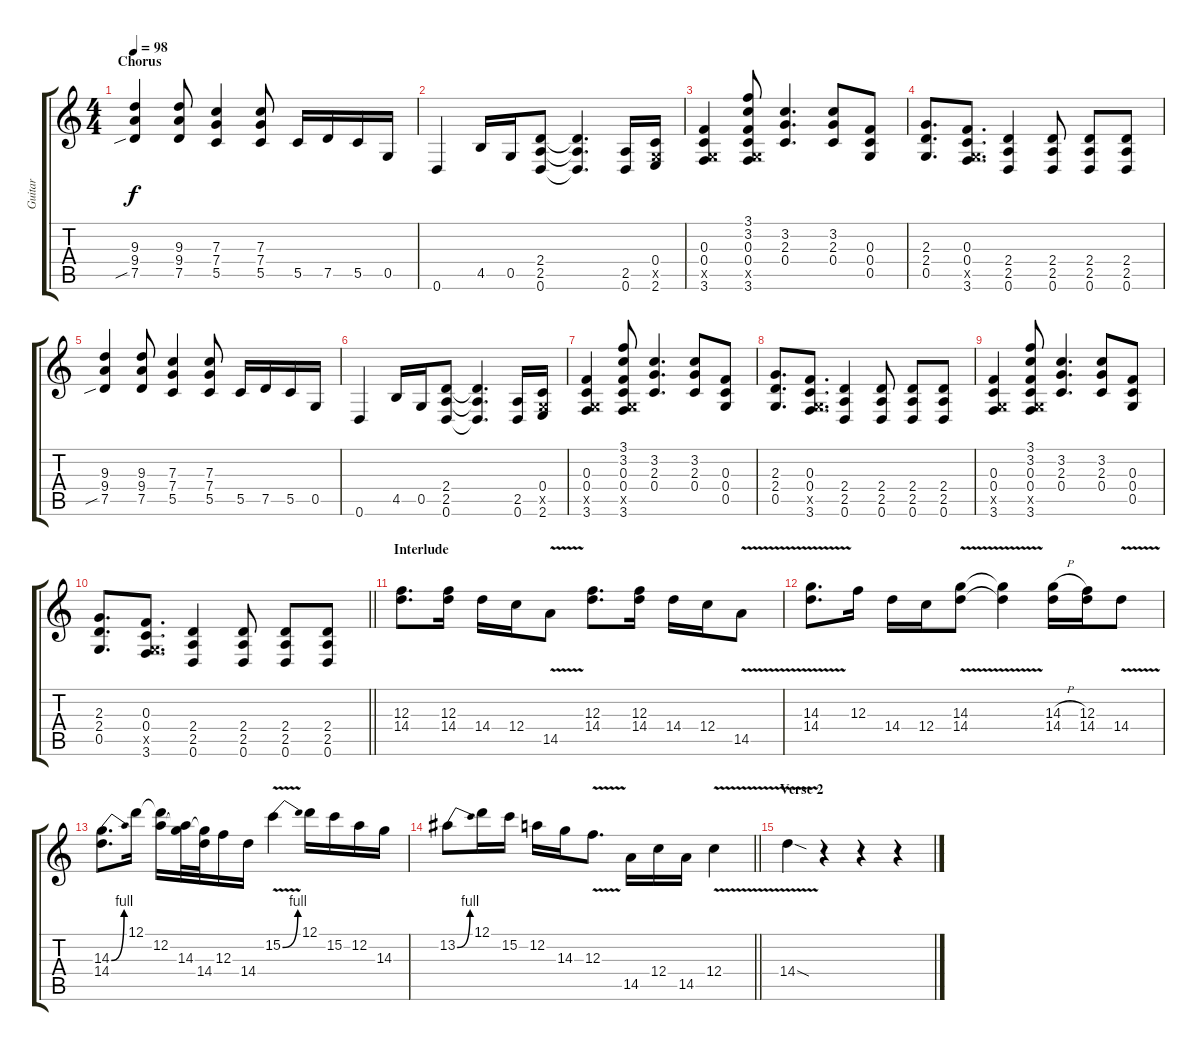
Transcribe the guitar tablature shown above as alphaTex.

\track ("Guitar" "Guitar") {instrument distortionguitar}
\staff {score tabs}
\tuning (D4 A3 F3 C3 G2 D2) {hide}
\ts (4 4)
\section ("" "Chorus")
\tempo 98
\clef g2
\ks c
(9.3 9.4 7.5{sib}).4{dy f} (9.3 9.4 7.5).8 (7.3 7.4 5.5).4 (7.3 7.4 5.5).8 5.5.16 7.5.16 5.5.16 0.5.16 |
0.6.4 4.5.16 0.5.16 (2.4 2.5 0.6).8 (2.4{t} 2.5{t} 0.6{t}).4{d} (2.5 0.6).16 (0.4 0.5{x} 2.6).16 |
(0.3 0.4 0.5{x} 3.6).4 (3.1 3.2 0.3 0.4 0.5{x} 3.6).8 (3.2 2.3 0.4).4{d} (3.2 2.3 0.4).8 (0.3 0.4 0.5).8 |
(2.3 2.4 0.5).8{d} (0.3 0.4 0.5{x} 3.6).8{d} (2.4 2.5 0.6).4 (2.4 2.5 0.6).8 (2.4 2.5 0.6).8 (2.4 2.5 0.6).8 |
(9.3 9.4 7.5{sib}).4 (9.3 9.4 7.5).8 (7.3 7.4 5.5).4 (7.3 7.4 5.5).8 5.5.16 7.5.16 5.5.16 0.5.16 |
0.6.4 4.5.16 0.5.16 (2.4 2.5 0.6).8 (2.4{t} 2.5{t} 0.6{t}).4{d} (2.5 0.6).16 (0.4 0.5{x} 2.6).16 |
(0.3 0.4 0.5{x} 3.6).4 (3.1 3.2 0.3 0.4 0.5{x} 3.6).8 (3.2 2.3 0.4).4{d} (3.2 2.3 0.4).8 (0.3 0.4 0.5).8 |
(2.3 2.4 0.5).8{d} (0.3 0.4 0.5{x} 3.6).8{d} (2.4 2.5 0.6).4 (2.4 2.5 0.6).8 (2.4 2.5 0.6).8 (2.4 2.5 0.6).8 |
(0.3 0.4 0.5{x} 3.6).4 (3.1 3.2 0.3 0.4 0.5{x} 3.6).8 (3.2 2.3 0.4).4{d} (3.2 2.3 0.4).8 (0.3 0.4 0.5).8 |
\barLineRight lightlight
(2.3 2.4 0.5).8{d} (0.3 0.4 0.5{x} 3.6).8{d} (2.4 2.5 0.6).4 (2.4 2.5 0.6).8 (2.4 2.5 0.6).8 (2.4 2.5 0.6).8 |
\section ("" "Interlude")
(12.3 14.4).8{d volume 12 instrument distortionguitar} (12.3 14.4).16 14.4.16 12.4.16 14.5{v}.8 (12.3 14.4).8{d} (12.3 14.4).16 14.4.16 12.4.16 14.5{v}.8 |
(14.3{v} 14.4{v}).8{d} 12.3.16 14.4.16 12.4.16 (14.3{v} 14.4).8 (14.3{t} 14.4{t}).4 (14.3{h} 14.4).16 (12.3 14.4).16 14.4{v}.8 |
(14.3{be (bend 0 0 60 4)} 14.4).8{d} 12.1.16 (12.1{t} 12.2).16 (12.2{t} 14.3).32 (14.3{t} 14.4).32 12.3.16 14.4.16 15.2{be (bend 0 0 60 4) v}.4 12.1.16 15.2.16 12.2.16 14.3.16 |
\barLineRight lightlight
13.2{be (bend 0 0 60 4)}.8 12.1.16 15.2.16 12.2.16 14.3.16 12.3{v}.8{d} 14.5.16 12.4.16 14.5.16 12.4{v}.4 |
\section ("" "Verse 2")
14.4{v sod}.4 r.4 r.4 r.4
